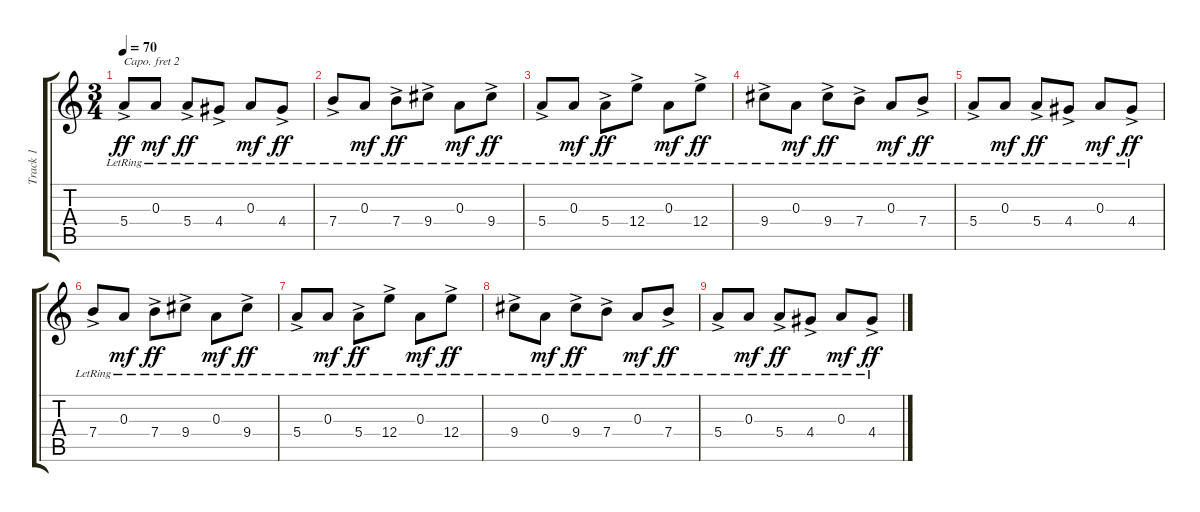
\track ("Track 1" "Track 1") {instrument electricguitarjazz}
\staff {score tabs}
\capo 2
\tuning (E4 B3 G3 D3 A2 E2) {hide}
\ts (3 4)
\tempo 70
\clef g2
\ks c
5.4{ac lr}.8{dy ff} 0.3{lr}.8{dy mf} 5.4{ac lr}.8{dy ff} 4.4{ac lr}.8 0.3{lr}.8{dy mf} 4.4{ac lr}.8{dy ff} |
7.4{ac lr}.8 0.3{lr}.8{dy mf} 7.4{ac lr}.8{dy ff} 9.4{ac lr}.8 0.3{lr}.8{dy mf} 9.4{ac lr}.8{dy ff} |
5.4{ac lr}.8 0.3{lr}.8{dy mf} 5.4{ac lr}.8{dy ff} 12.4{ac lr}.8 0.3{lr}.8{dy mf} 12.4{ac lr}.8{dy ff} |
9.4{ac lr}.8 0.3{lr}.8{dy mf} 9.4{ac lr}.8{dy ff} 7.4{ac lr}.8 0.3{lr}.8{dy mf} 7.4{ac lr}.8{dy ff} |
5.4{ac lr}.8 0.3{lr}.8{dy mf} 5.4{ac lr}.8{dy ff} 4.4{ac lr}.8 0.3{lr}.8{dy mf} 4.4{ac lr}.8{dy ff} |
7.4{ac lr}.8 0.3{lr}.8{dy mf} 7.4{ac lr}.8{dy ff} 9.4{ac lr}.8 0.3{lr}.8{dy mf} 9.4{ac lr}.8{dy ff} |
5.4{ac lr}.8 0.3{lr}.8{dy mf} 5.4{ac lr}.8{dy ff} 12.4{ac lr}.8 0.3{lr}.8{dy mf} 12.4{ac lr}.8{dy ff} |
9.4{ac lr}.8 0.3{lr}.8{dy mf} 9.4{ac lr}.8{dy ff} 7.4{ac lr}.8 0.3{lr}.8{dy mf} 7.4{ac lr}.8{dy ff} |
5.4{ac lr}.8 0.3{lr}.8{dy mf} 5.4{ac lr}.8{dy ff} 4.4{ac lr}.8 0.3{lr}.8{dy mf} 4.4{ac lr}.8{dy ff}
